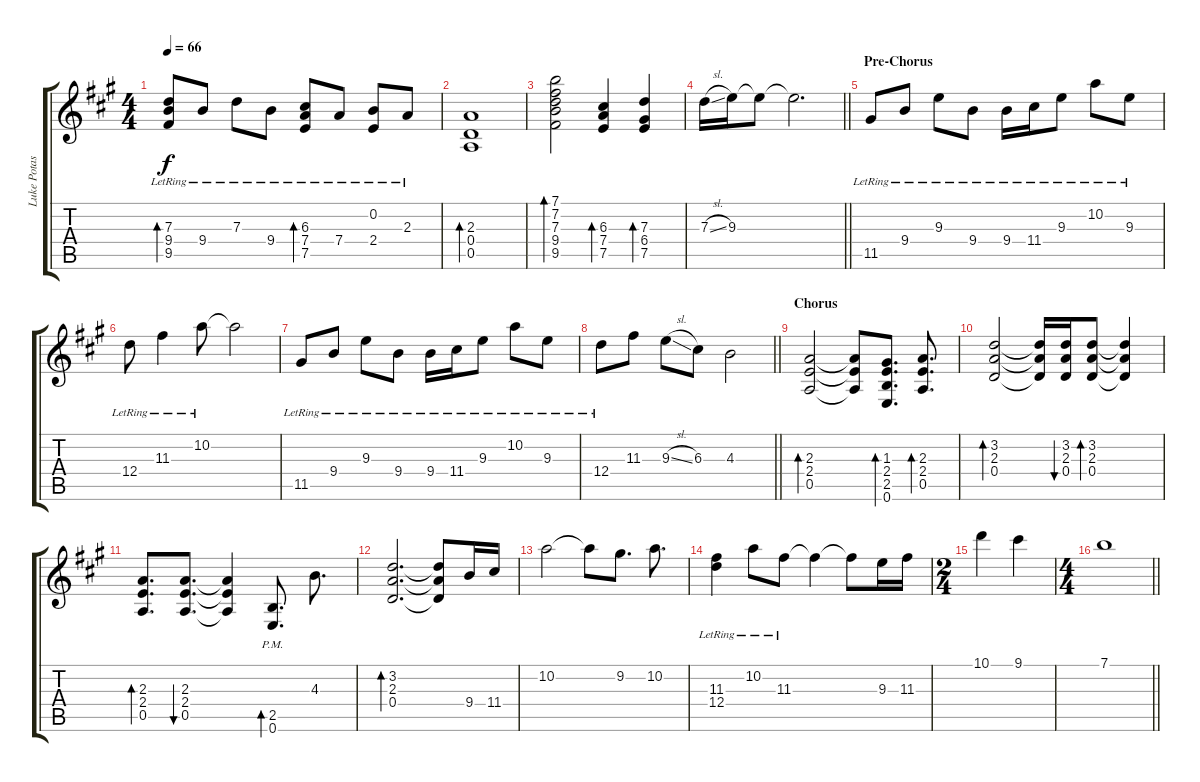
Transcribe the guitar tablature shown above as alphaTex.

\track ("Luke Potashnick Lead" "Luke Potas") {instrument electricguitarjazz}
\staff {score tabs}
\tuning (E4 B3 G3 D3 A2 E2) {hide}
\ts (4 4)
\tempo 66
\clef g2
\ks f#minor
(7.3{lr} 9.4{lr} 9.5{lr}).8{bd 30 dy f} 9.4{lr}.8 7.3{lr}.8 9.4{lr}.8 (6.3{lr} 7.4{lr} 7.5{lr}).8{bd 30} 7.4{lr}.8 (0.2{lr} 2.4{lr}).8 2.3{lr}.8 |
(2.3 0.4 0.5).1{bd 120} |
(7.1 7.2 7.3 9.4 9.5).2{bd 30} (6.3 7.4 7.5).4{bd 30} (7.3 6.4 7.5).4{bd 30} |
\barLineRight lightlight
7.3{sl}.16 9.3.16 9.3{t}.8 9.3{t}.2{d} |
\section ("" "Pre-Chorus")
11.5{lr}.8 9.4{lr}.8 9.3{lr}.8 9.4{lr}.8 9.4{lr}.16 11.4{lr}.16 9.3{lr}.8 10.2{lr}.8 9.3{lr}.8 |
12.4{lr}.8 11.3{lr}.4 10.2{lr}.8 10.2{t}.2 |
11.5{lr}.8 9.4{lr}.8 9.3{lr}.8 9.4{lr}.8 9.4{lr}.16 11.4{lr}.16 9.3{lr}.8 10.2{lr}.8 9.3{lr}.8 |
\barLineRight lightlight
12.4{lr}.8 11.3.8 9.3{sl}.8 6.3.8 4.3.2 |
\section ("" "Chorus")
(2.3 2.4 0.5).2{bd 120} (2.3{t} 2.4{t} 0.5{t}).8 (1.3 2.4 2.5 0.6).8{d bd 30} (2.3 2.4 0.5).8{d bd 30} |
(3.2 2.3 0.4).2{bd 120} (3.2{t} 2.3{t} 0.4{t}).16 (3.2 2.3 0.4).16{bu 30} (3.2 2.3 0.4).8{bd 30} (3.2{t} 2.3{t} 0.4{t}).4 |
(2.3 2.4 0.5).8{d bd 120} (2.3 2.4 0.5).8{d bu 30} (2.3{t} 2.4{t} 0.5{t}).4 (2.5{pm} 0.6{pm}).8{d bd 30} 4.3.8{d} |
(3.2 2.3 0.4).2{d bd 120} (3.2{t} 2.3{t} 0.4{t}).8 9.4.16 11.4.16 |
10.2.2 10.2{t}.8 9.2.8{d} 10.2.8{d} |
(11.3{lr} 12.4{lr}).4 10.2{lr}.8 11.3{lr}.8 11.3{t}.4 11.3{t}.8 9.3.16 11.3.16 |
\ts (2 4)
10.1.4 9.1.4 |
\ts (4 4)
\barLineRight lightlight
7.1.1
